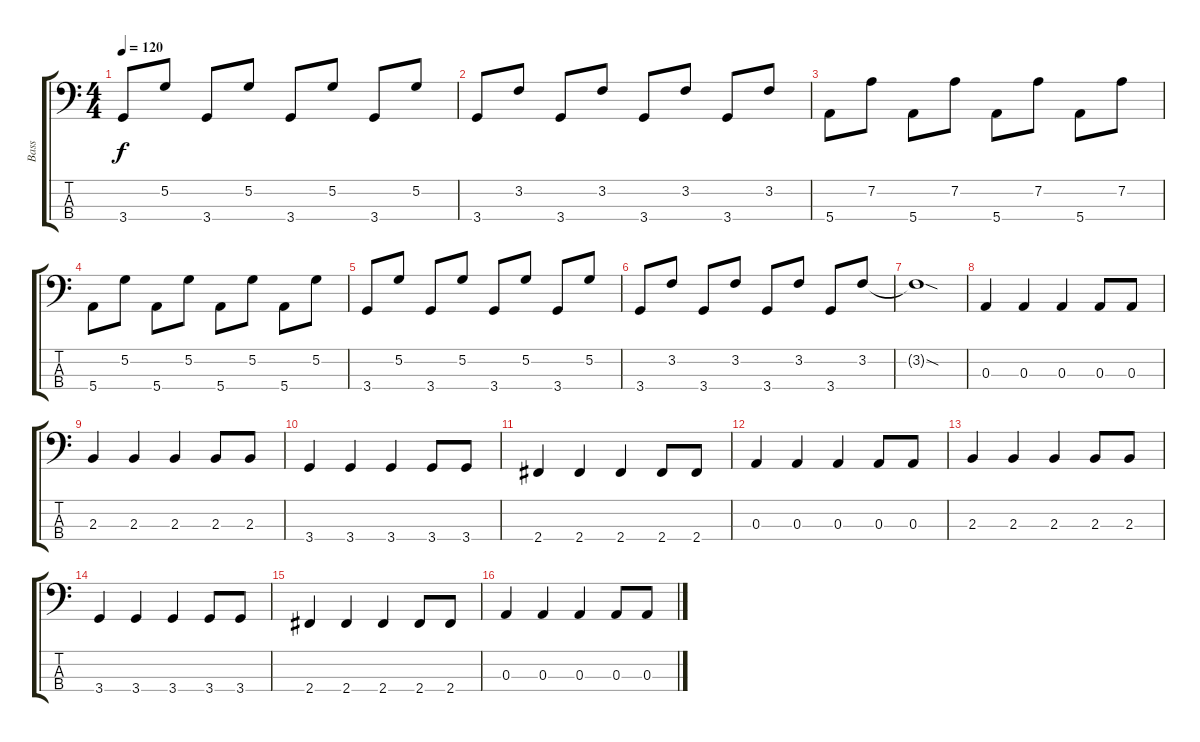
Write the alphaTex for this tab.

\track ("Bass" "Bass") {instrument electricbassfinger}
\staff {score tabs}
\tuning (G2 D2 A1 E1) {hide}
\ts (4 4)
\tempo 120
\clef f4
\ks c
3.4.8{dy f} 5.2.8 3.4.8 5.2.8 3.4.8 5.2.8 3.4.8 5.2.8 |
3.4.8 3.2.8 3.4.8 3.2.8 3.4.8 3.2.8 3.4.8 3.2.8 |
5.4.8 7.2.8 5.4.8 7.2.8 5.4.8 7.2.8 5.4.8 7.2.8 |
5.4.8 5.2.8 5.4.8 5.2.8 5.4.8 5.2.8 5.4.8 5.2.8 |
3.4.8 5.2.8 3.4.8 5.2.8 3.4.8 5.2.8 3.4.8 5.2.8 |
3.4.8 3.2.8 3.4.8 3.2.8 3.4.8 3.2.8 3.4.8 3.2.8 |
3.2{sod t}.1 |
0.3.4 0.3.4 0.3.4 0.3.8 0.3.8 |
2.3.4 2.3.4 2.3.4 2.3.8 2.3.8 |
3.4.4 3.4.4 3.4.4 3.4.8 3.4.8 |
2.4.4 2.4.4 2.4.4 2.4.8 2.4.8 |
0.3.4 0.3.4 0.3.4 0.3.8 0.3.8 |
2.3.4 2.3.4 2.3.4 2.3.8 2.3.8 |
3.4.4 3.4.4 3.4.4 3.4.8 3.4.8 |
2.4.4 2.4.4 2.4.4 2.4.8 2.4.8 |
0.3.4 0.3.4 0.3.4 0.3.8 0.3.8
